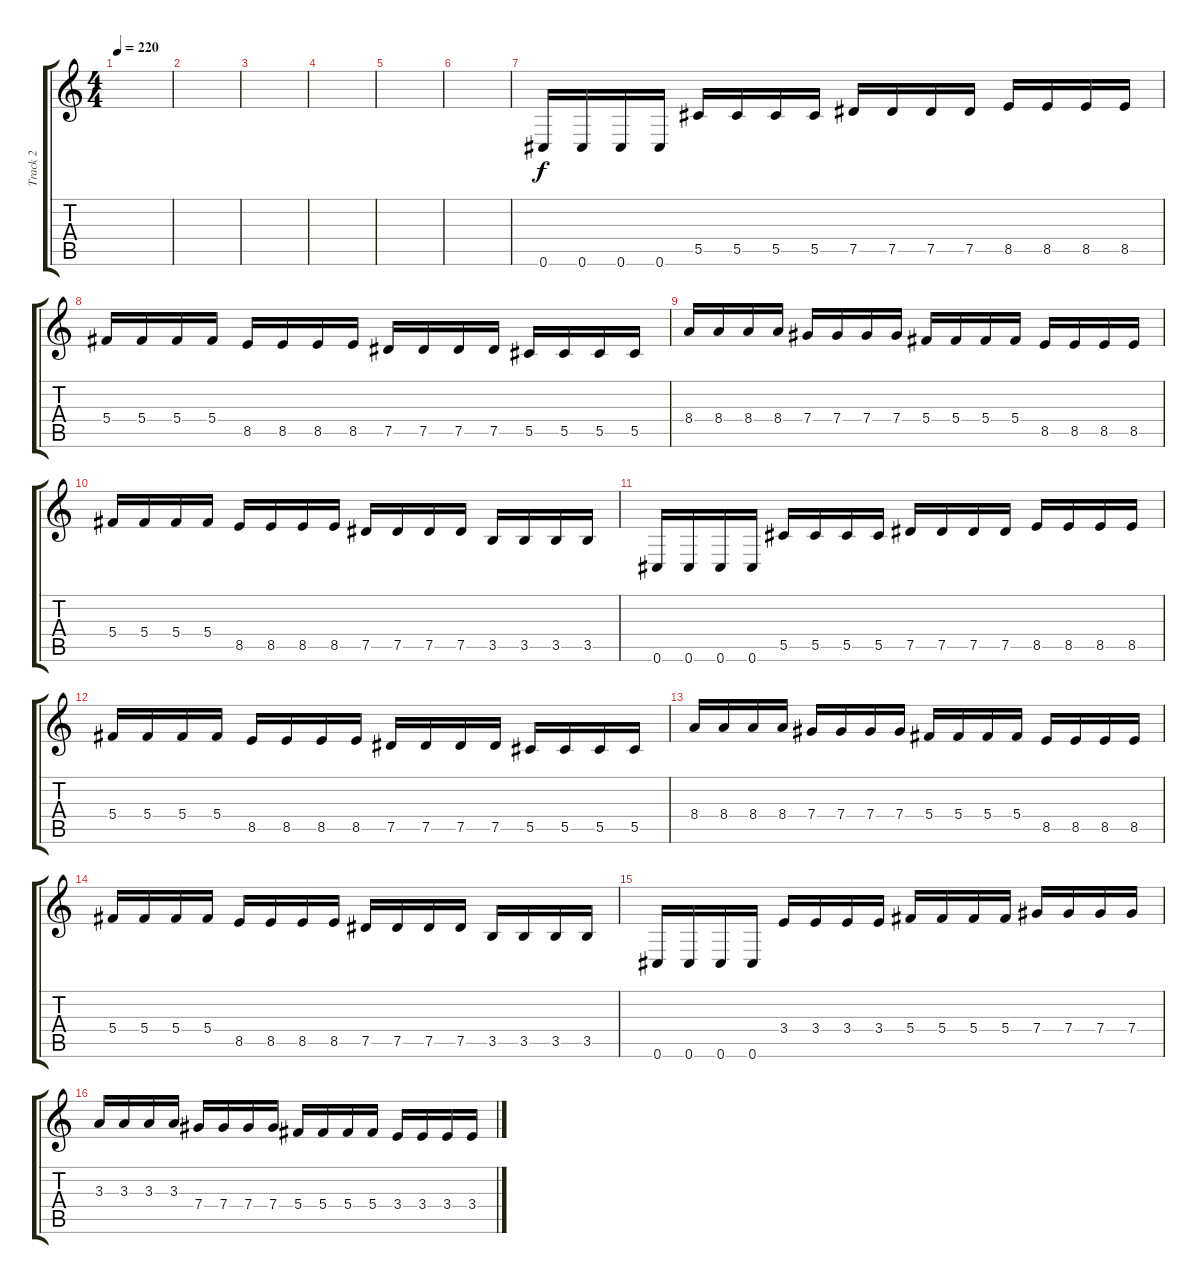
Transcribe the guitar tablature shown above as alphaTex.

\track ("Track 2" "Track 2") {instrument distortionguitar}
\staff {score tabs}
\tuning (Eb4 Bb3 Gb3 Db3 Ab2 Db2) {hide}
\ts (4 4)
\tempo 220
\clef g2
\ks c
|
|
|
|
|
|
0.6.16 0.6.16 0.6.16 0.6.16 5.5.16 5.5.16 5.5.16 5.5.16 7.5.16 7.5.16 7.5.16 7.5.16 8.5.16 8.5.16 8.5.16 8.5.16 |
5.4.16 5.4.16 5.4.16 5.4.16 8.5.16 8.5.16 8.5.16 8.5.16 7.5.16 7.5.16 7.5.16 7.5.16 5.5.16 5.5.16 5.5.16 5.5.16 |
8.4.16 8.4.16 8.4.16 8.4.16 7.4.16 7.4.16 7.4.16 7.4.16 5.4.16 5.4.16 5.4.16 5.4.16 8.5.16 8.5.16 8.5.16 8.5.16 |
5.4.16 5.4.16 5.4.16 5.4.16 8.5.16 8.5.16 8.5.16 8.5.16 7.5.16 7.5.16 7.5.16 7.5.16 3.5.16 3.5.16 3.5.16 3.5.16 |
0.6.16 0.6.16 0.6.16 0.6.16 5.5.16 5.5.16 5.5.16 5.5.16 7.5.16 7.5.16 7.5.16 7.5.16 8.5.16 8.5.16 8.5.16 8.5.16 |
5.4.16 5.4.16 5.4.16 5.4.16 8.5.16 8.5.16 8.5.16 8.5.16 7.5.16 7.5.16 7.5.16 7.5.16 5.5.16 5.5.16 5.5.16 5.5.16 |
8.4.16 8.4.16 8.4.16 8.4.16 7.4.16 7.4.16 7.4.16 7.4.16 5.4.16 5.4.16 5.4.16 5.4.16 8.5.16 8.5.16 8.5.16 8.5.16 |
5.4.16 5.4.16 5.4.16 5.4.16 8.5.16 8.5.16 8.5.16 8.5.16 7.5.16 7.5.16 7.5.16 7.5.16 3.5.16 3.5.16 3.5.16 3.5.16 |
0.6.16 0.6.16 0.6.16 0.6.16 3.4.16 3.4.16 3.4.16 3.4.16 5.4.16 5.4.16 5.4.16 5.4.16 7.4.16 7.4.16 7.4.16 7.4.16 |
3.3.16 3.3.16 3.3.16 3.3.16 7.4.16 7.4.16 7.4.16 7.4.16 5.4.16 5.4.16 5.4.16 5.4.16 3.4.16 3.4.16 3.4.16 3.4.16
